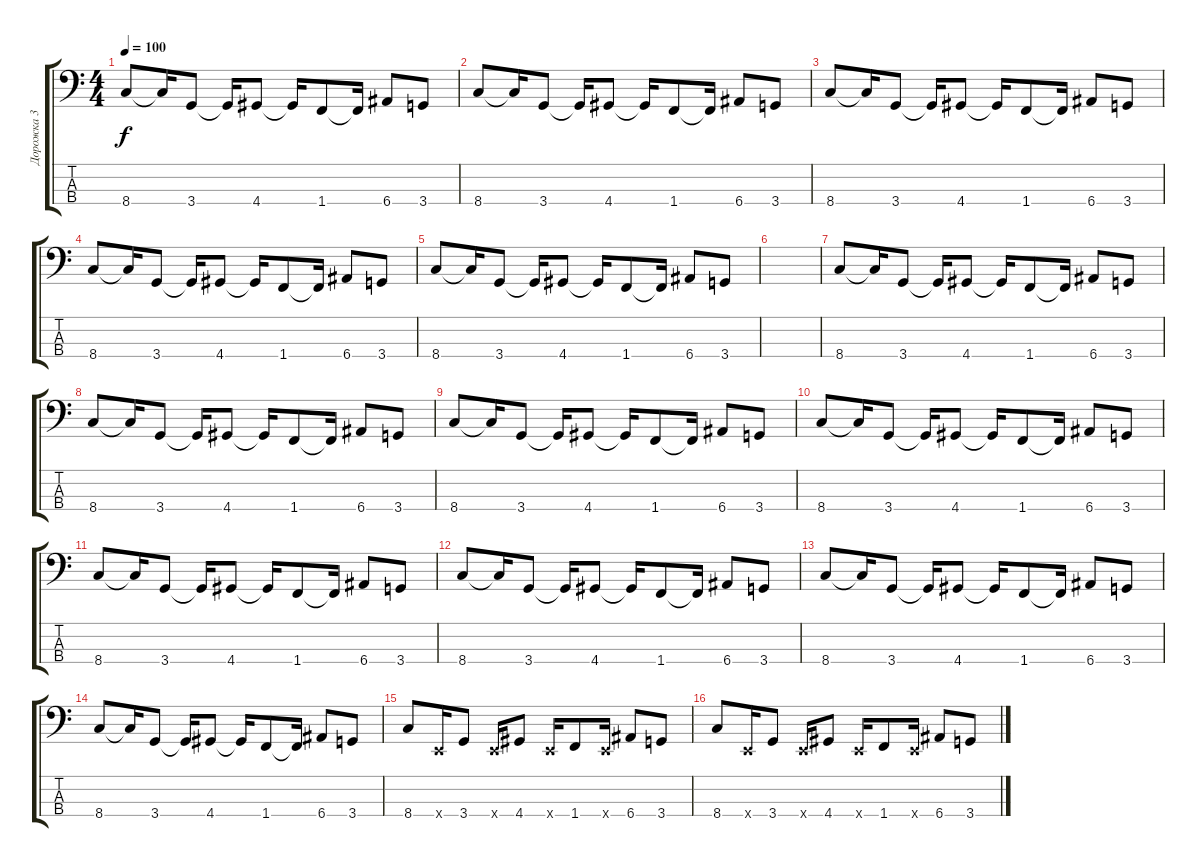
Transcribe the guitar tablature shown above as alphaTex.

\track ("Дорожка 3" "Дорожка 3") {instrument electricbassfinger}
\staff {score tabs}
\tuning (G2 D2 A1 E1) {hide}
\ts (4 4)
\tempo 100
\clef f4
\ks c
8.4.8{dy f} 8.4{t}.16 3.4.8 3.4{t}.16 4.4.8 4.4{t}.16 1.4.8 1.4{t}.16 6.4.8 3.4.8 |
8.4.8 8.4{t}.16 3.4.8 3.4{t}.16 4.4.8 4.4{t}.16 1.4.8 1.4{t}.16 6.4.8 3.4.8 |
8.4.8 8.4{t}.16 3.4.8 3.4{t}.16 4.4.8 4.4{t}.16 1.4.8 1.4{t}.16 6.4.8 3.4.8 |
8.4.8 8.4{t}.16 3.4.8 3.4{t}.16 4.4.8 4.4{t}.16 1.4.8 1.4{t}.16 6.4.8 3.4.8 |
8.4.8 8.4{t}.16 3.4.8 3.4{t}.16 4.4.8 4.4{t}.16 1.4.8 1.4{t}.16 6.4.8 3.4.8 |
|
8.4.8 8.4{t}.16 3.4.8 3.4{t}.16 4.4.8 4.4{t}.16 1.4.8 1.4{t}.16 6.4.8 3.4.8 |
8.4.8 8.4{t}.16 3.4.8 3.4{t}.16 4.4.8 4.4{t}.16 1.4.8 1.4{t}.16 6.4.8 3.4.8 |
8.4.8 8.4{t}.16 3.4.8 3.4{t}.16 4.4.8 4.4{t}.16 1.4.8 1.4{t}.16 6.4.8 3.4.8 |
8.4.8 8.4{t}.16 3.4.8 3.4{t}.16 4.4.8 4.4{t}.16 1.4.8 1.4{t}.16 6.4.8 3.4.8 |
8.4.8 8.4{t}.16 3.4.8 3.4{t}.16 4.4.8 4.4{t}.16 1.4.8 1.4{t}.16 6.4.8 3.4.8 |
8.4.8 8.4{t}.16 3.4.8 3.4{t}.16 4.4.8 4.4{t}.16 1.4.8 1.4{t}.16 6.4.8 3.4.8 |
8.4.8 8.4{t}.16 3.4.8 3.4{t}.16 4.4.8 4.4{t}.16 1.4.8 1.4{t}.16 6.4.8 3.4.8 |
8.4.8 8.4{t}.16 3.4.8 3.4{t}.16 4.4.8 4.4{t}.16 1.4.8 1.4{t}.16 6.4.8 3.4.8 |
8.4.8 0.4{x}.16 3.4.8 0.4{x}.16 4.4.8 0.4{x}.16 1.4.8 0.4{x}.16 6.4.8 3.4.8 |
8.4.8 0.4{x}.16 3.4.8 0.4{x}.16 4.4.8 0.4{x}.16 1.4.8 0.4{x}.16 6.4.8 3.4.8
